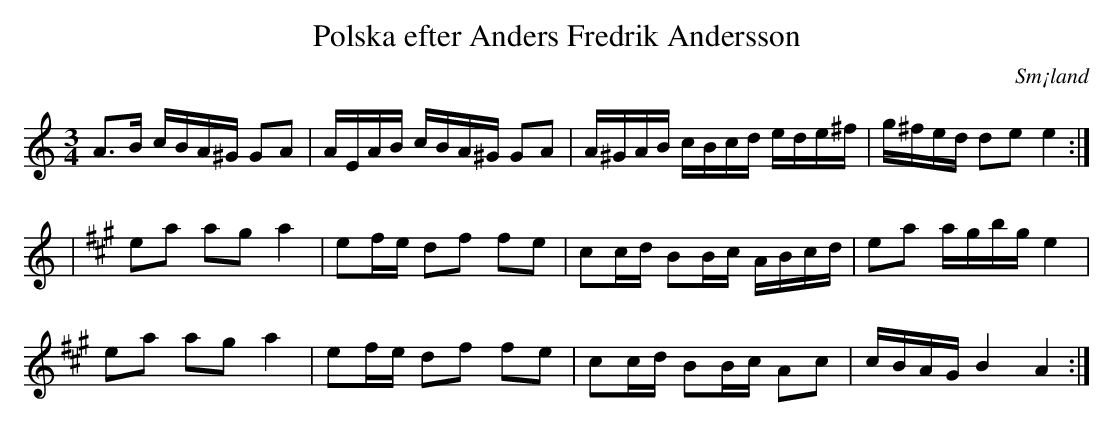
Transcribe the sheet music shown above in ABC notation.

X:1
Q: 90
T:Polska efter Anders Fredrik Andersson
L:1/16
M:3/4
O: Sm¡land
K:Am
A2>B2 cBA^G G2A2 | AEAB cBA^G G2A2 | A^GAB cBcd ede^f | g^fed d2e2 e4 :|
|[K:A] e2a2 a2g2- a4 | e2fe d2f2 f2e2 | c2cd B2Bc ABcd | e2a2 agbg e4 |
e2a2 a2g2- a4 | e2fe d2f2 f2e2 | c2cd B2Bc A2c2 | cBAG B4 A4 :|
